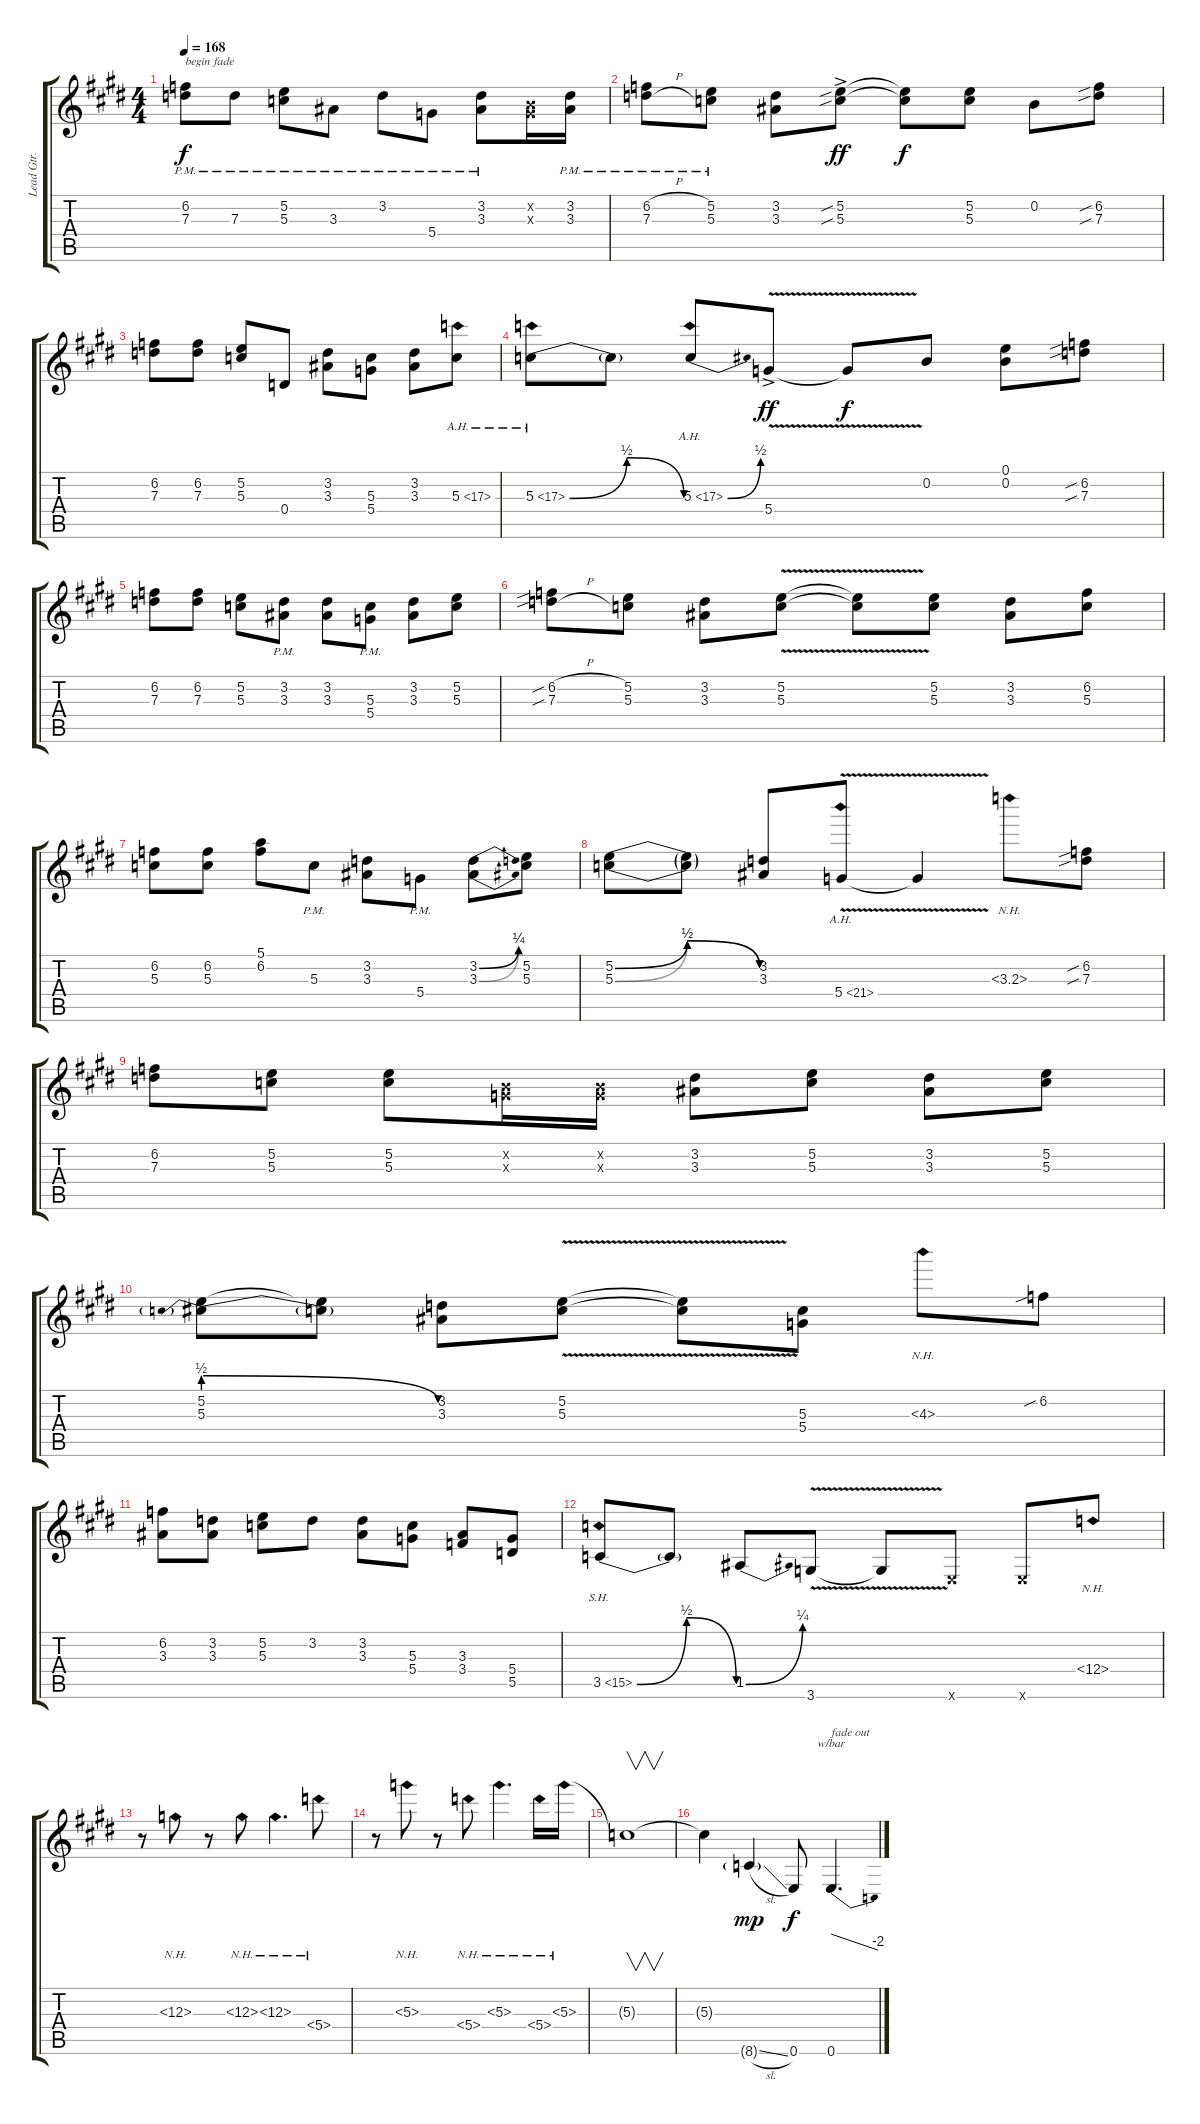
\track ("Lead Gtr. (elec.)" "Lead Gtr. ") {instrument distortionguitar}
\staff {score tabs}
\tuning (E4 B3 G3 D3 A2 E2) {hide}
\ts (4 4)
\tempo 168
\clef g2
\ks e
(6.2{pm} 7.3{pm}).8{txt "begin fade" dy f} 7.3{pm}.8 (5.2{pm} 5.3{pm}).8 3.3{pm}.8 3.2{pm}.8 5.4{pm}.8 (3.2{pm} 3.3{pm}).8 (0.2{x} 0.3{x}).16 (3.2{pm} 3.3{pm}).16 |
(6.2{h pm} 7.3{h pm}).8 (5.2{pm} 5.3{pm}).8 (3.2 3.3).8 (5.2{sib ac} 5.3{sib ac}).8{dy ff} (5.2{t} 5.3{t}).8{dy f} (5.2 5.3).8 0.2.8 (6.2{sib} 7.3{sib}).8 |
(6.2 7.3).8 (6.2 7.3).8 (5.2 5.3).8 0.4.8 (3.2 3.3).8 (5.3 5.4).8 (3.2 3.3).8 5.3{ah 12}.8 |
5.3{be (bendrelease 0 0 30 2 30 2 60 0) ah 12}.8 5.3{t}.8 5.3{be (bend 0 0 60 2) ah 12}.8 5.4{v ac}.8{dy ff} 5.4{t}.8{dy f} 0.2.8 (0.1 0.2).8 (6.2{sib} 7.3{sib}).8 |
(6.2 7.3).8 (6.2 7.3).8 (5.2 5.3).8 (3.2{pm} 3.3{pm}).8 (3.2 3.3).8 (5.3{pm} 5.4{pm}).8 (3.2 3.3).8 (5.2 5.3).8 |
(6.2{sib h} 7.3{sib h}).8 (5.2 5.3).8 (3.2 3.3).8 (5.2{v} 5.3{v}).8 (5.2{t} 5.3{t}).8 (5.2 5.3).8 (3.2 3.3).8 (6.2 5.3).8 |
(6.2 5.3).8 (6.2 5.3).8 (5.1 6.2).8 5.3{pm}.8 (3.2 3.3).8 5.4{pm}.8 (3.2{be (bend 0 0 60 1)} 3.3{be (bend 0 0 60 1)}).8 (5.2 5.3).8 |
(5.2{be (bendrelease 0 0 30 2 30 2 60 0)} 5.3{be (bendrelease 0 0 30 2 30 2 60 0)}).8 (5.2{t} 5.3{t}).8 (3.2 3.3).8 5.4{ah 16 v}.8 5.4{t}.4 3.3{nh}.8 (6.2{sib} 7.3{sib}).8 |
(6.2 7.3).8 (5.2 5.3).8 (5.2 5.3).8 (0.2{x} 0.3{x}).16 (0.2{x} 0.3{x}).16 (3.2 3.3).8 (5.2 5.3).8 (3.2 3.3).8 (5.2 5.3).8 |
(5.2 5.3{be (prebendrelease 0 2 60 0)}).8 (5.2{t} 5.3{t}).8 (3.2 3.3).8 (5.2{v} 5.3{v}).8 (5.2{t} 5.3{t}).8 (5.3 5.4).8 4.3{nh}.8 6.2{sib}.8 |
(6.2 3.3).8 (3.2 3.3).8 (5.2 5.3).8 3.2.8 (3.2 3.3).8 (5.3 5.4).8 (3.3 3.4).8 (5.4 5.5).8 |
3.5{be (bendrelease 0 0 30 2 30 2 60 0) sh 12}.8 3.5{t}.8 1.5{be (bend 0 0 60 1)}.8 3.6{v}.8 3.6{t}.8 0.6{x}.8 0.6{x}.8 12.4{nh}.8 |
r.8 12.3{nh}.8 r.8 12.3{nh}.8 12.3{nh}.4{d} 5.4{nh}.8 |
r.8 5.3{nh}.8 r.8 5.4{nh}.8 5.3{nh}.4{d} 5.4{nh}.16 5.3{nh}.16 |
5.3{t}.1{v} |
5.3{t}.4 8.6{sl g}.4{dy mp} 0.6.8{dy f} 0.6.4{d tbe (dive default 0 0 60 -8) txt "fade out" volume 2}
